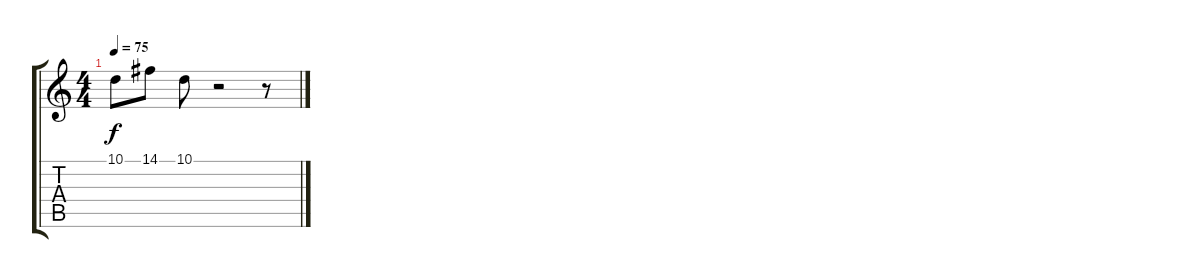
\track "" {instrument acousticgrandpiano}
\staff {score tabs}
\tuning (E4 B3 G3 D3 A2 E2) {hide}
\ts (4 4)
\tempo 75
\clef g2
\ks c
10.1.8{dy f} 14.1.8 10.1.8 r.2 r.8
